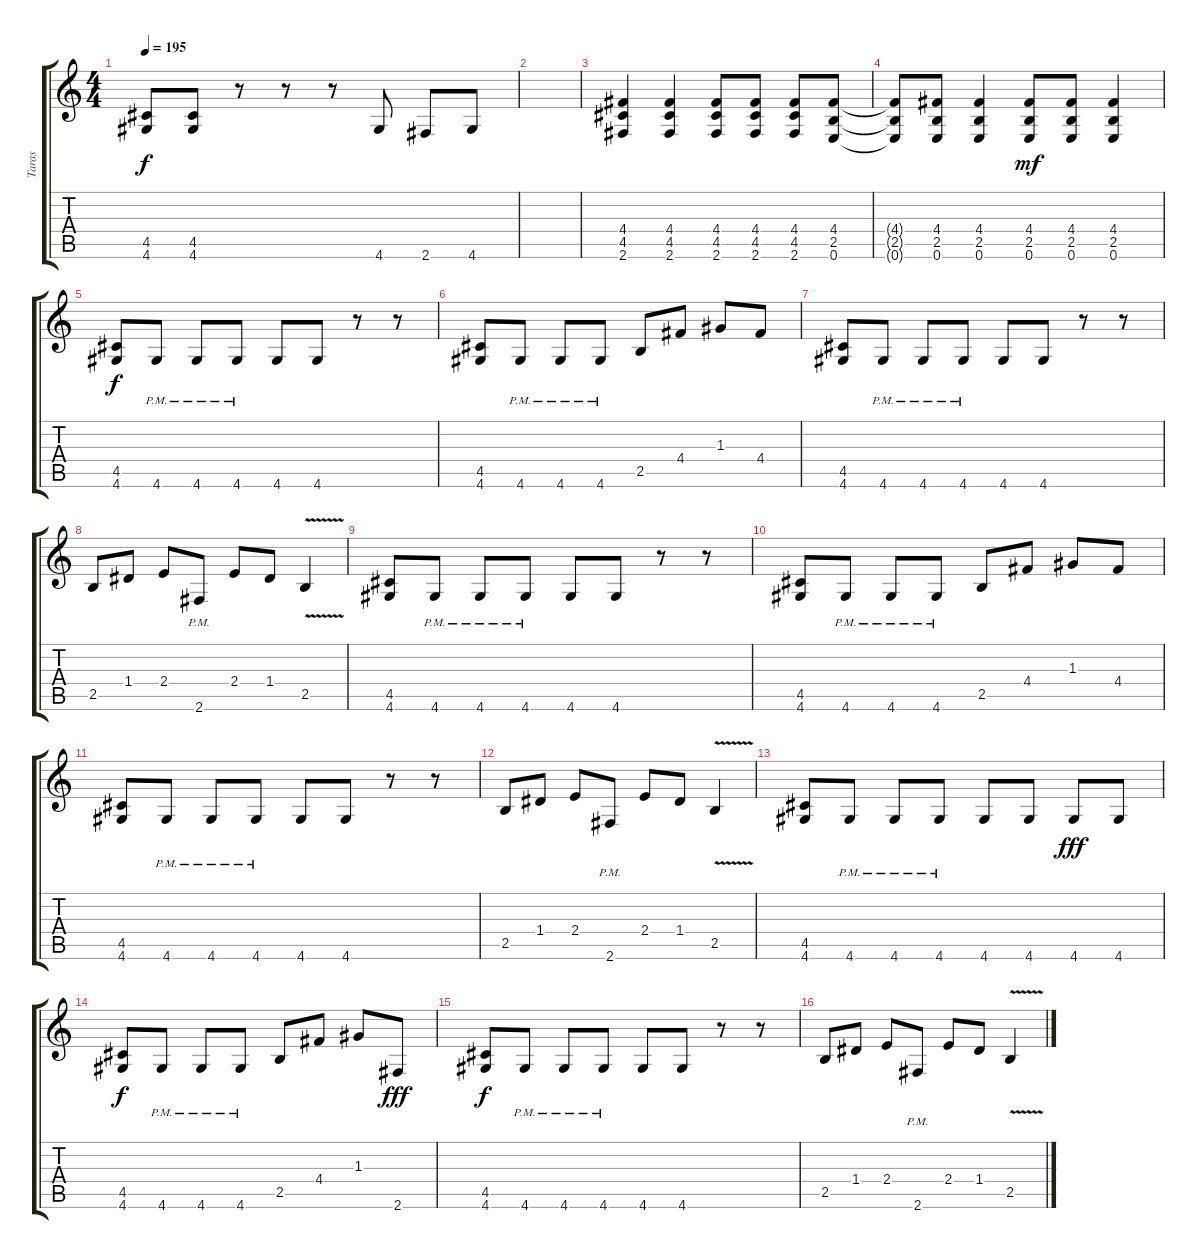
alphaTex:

\track ("Taras" "Taras") {instrument distortionguitar}
\staff {score tabs}
\tuning (E4 B3 G3 D3 A2 E2) {hide}
\ts (4 4)
\tempo 195
\clef g2
\ks c
(4.5 4.6).8{dy f} (4.5 4.6).8 r.8 r.8 r.8 4.6.8 2.6.8 4.6.8 |
|
(4.4 4.5 2.6).4 (4.4 4.5 2.6).4 (4.4 4.5 2.6).8 (4.4 4.5 2.6).8 (4.4 4.5 2.6).8 (4.4 2.5 0.6).8 |
(4.4{t} 2.5{t} 0.6{t}).8 (4.4 2.5 0.6).8 (4.4 2.5 0.6).4 (4.4 2.5 0.6).8{dy mf} (4.4 2.5 0.6).8 (4.4 2.5 0.6).4 |
(4.5 4.6).8{dy f} 4.6{pm}.8 4.6{pm}.8 4.6{pm}.8 4.6.8 4.6.8 r.8 r.8 |
(4.5 4.6).8 4.6{pm}.8 4.6{pm}.8 4.6{pm}.8 2.5.8 4.4.8 1.3.8 4.4.8 |
(4.5 4.6).8 4.6{pm}.8 4.6{pm}.8 4.6{pm}.8 4.6.8 4.6.8 r.8 r.8 |
2.5.8 1.4.8 2.4.8 2.6{pm}.8 2.4.8 1.4.8 2.5{v}.4 |
(4.5 4.6).8 4.6{pm}.8 4.6{pm}.8 4.6{pm}.8 4.6.8 4.6.8 r.8 r.8 |
(4.5 4.6).8 4.6{pm}.8 4.6{pm}.8 4.6{pm}.8 2.5.8 4.4.8 1.3.8 4.4.8 |
(4.5 4.6).8 4.6{pm}.8 4.6{pm}.8 4.6{pm}.8 4.6.8 4.6.8 r.8 r.8 |
2.5.8 1.4.8 2.4.8 2.6{pm}.8 2.4.8 1.4.8 2.5{v}.4 |
(4.5 4.6).8 4.6{pm}.8 4.6{pm}.8 4.6{pm}.8 4.6.8 4.6.8 4.6.8{dy fff} 4.6.8 |
(4.5 4.6).8{dy f} 4.6{pm}.8 4.6{pm}.8 4.6{pm}.8 2.5.8 4.4.8 1.3.8 2.6.8{dy fff} |
(4.5 4.6).8{dy f} 4.6{pm}.8 4.6{pm}.8 4.6{pm}.8 4.6.8 4.6.8 r.8 r.8 |
2.5.8 1.4.8 2.4.8 2.6{pm}.8 2.4.8 1.4.8 2.5{v}.4
